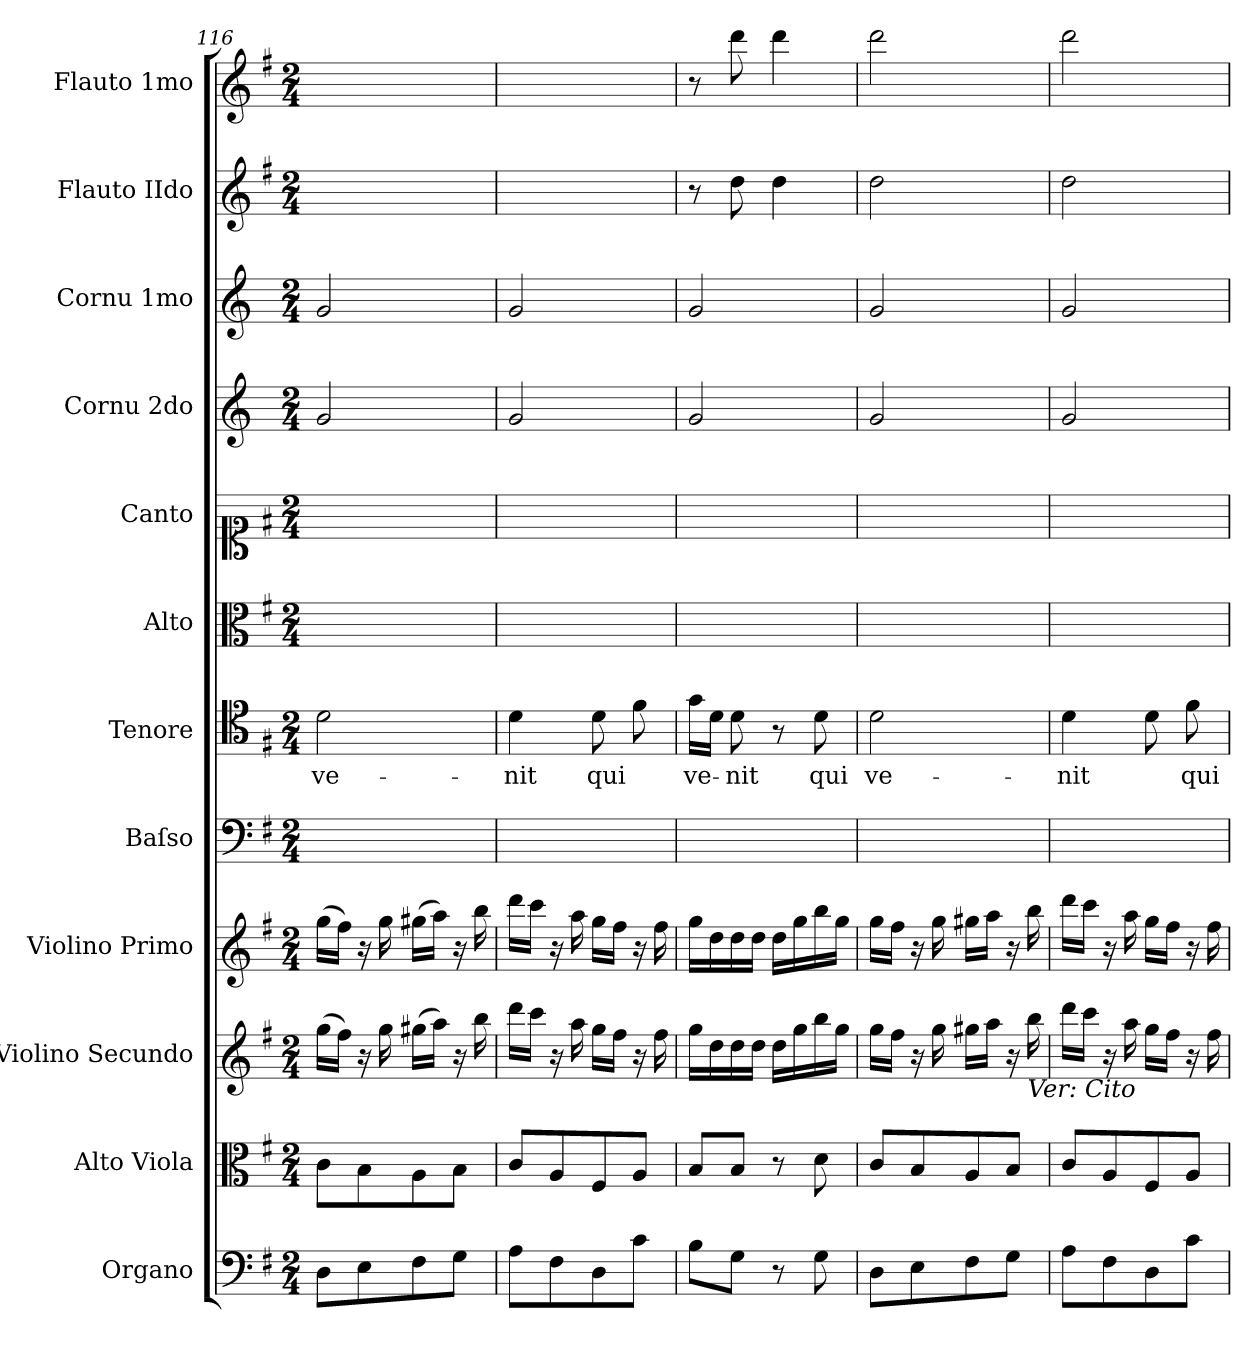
**kern	**kern	**kern	**kern	**kern	**kern	**text	**kern	**kern	**kern	**kern	**kern	**kern
*part12	*part11	*part10	*part9	*part8	*part7	*part7	*part6	*part5	*part4	*part3	*part2	*part1
*staff12	*staff11	*staff10	*staff9	*staff8	*staff7	*staff7	*staff6	*staff5	*staff4	*staff3	*staff2	*staff1
*I"Organo	*I"Alto Viola	*I"Violino Secundo	*I"Violino Primo	*I"Baſso	*I"Tenore	*	*I"Alto	*I"Canto	*I"Cornu 2do	*I"Cornu 1mo	*I"Flauto IIdo	*I"Flauto 1mo
*I'org	*I'vla	*I'vl 2	*I'vl 1	*I'B	*I'T	*	*I'A	*I'S	*I'cor 2	*I'cor 1	*I'fl 2	*I'fl 1
*clefF4	*clefC3	*clefG2	*clefG2	*clefF4	*clefC4	*	*clefC3	*clefC1	*clefG2	*clefG2	*clefG2	*clefG2
*	*	*	*	*	*	*	*	*	*ITrd3c5	*ITrd3c5	*	*
*k[f#]	*k[f#]	*k[f#]	*k[f#]	*k[f#]	*k[f#]	*	*k[f#]	*k[f#]	*k[f#]	*k[f#]	*k[f#]	*k[f#]
*G:	*G:	*G:	*G:	*G:	*G:	*	*G:	*G:	*G:	*G:	*G:	*G:
*M2/4	*M2/4	*M2/4	*M2/4	*M2/4	*M2/4	*	*M2/4	*M2/4	*M2/4	*M2/4	*M2/4	*M2/4
=116	=116	=116	=116	=116	=116	=116	=116	=116	=116	=116	=116	=116
8D\L	8c\L	(16gg\LL	(16gg\LL	2ryy	2d\	ve-	2ryy	2ryy	2d/	2d/	2ryy	2ryy
.	.	16ff#\JJ)	16ff#\JJ)	.	.	.	.	.	.	.	.	.
8E\	8B\	16r	16r	.	.	.	.	.	.	.	.	.
.	.	16gg\	16gg\	.	.	.	.	.	.	.	.	.
8F#\	8A\	(16gg#X\LL	(16gg#X\LL	.	.	.	.	.	.	.	.	.
.	.	16aa\JJ)	16aa\JJ)	.	.	.	.	.	.	.	.	.
8G\J	8B\J	16r	16r	.	.	.	.	.	.	.	.	.
.	.	16bb\	16bb\	.	.	.	.	.	.	.	.	.
=117	=117	=117	=117	=117	=117	=117	=117	=117	=117	=117	=117	=117
8A\L	8c/L	16ddd\LL	16ddd\LL	2ryy	4d\	-nit	2ryy	2ryy	2d/	2d/	2ryy	2ryy
.	.	16ccc\JJ	16ccc\JJ	.	.	.	.	.	.	.	.	.
8F#\	8A/	16r	16r	.	.	.	.	.	.	.	.	.
.	.	16aa\	16aa\	.	.	.	.	.	.	.	.	.
8D\	8F#/	16gg\LL	16gg\LL	.	8d\	qui	.	.	.	.	.	.
.	.	16ff#\JJ	16ff#\JJ	.	.	.	.	.	.	.	.	.
8c\J	8A/J	16r	16r	.	8f#\	.	.	.	.	.	.	.
.	.	16ff#\	16ff#\	.	.	.	.	.	.	.	.	.
=118	=118	=118	=118	=118	=118	=118	=118	=118	=118	=118	=118	=118
8B\L	8B/L	16gg\LL	16gg\LL	2ryy	16g\LL	ve-	2ryy	2ryy	2d/	2d/	8r	8r
.	.	16dd\	16dd\	.	16d\JJ	.	.	.	.	.	.	.
8G\J	8B/J	16dd\	16dd\	.	8d\	-nit	.	.	.	.	8dd\	8ddd\
.	.	16dd\JJ	16dd\JJ	.	.	.	.	.	.	.	.	.
8r	8r	16dd\LL	16dd\LL	.	8r	.	.	.	.	.	4dd\	4ddd\
.	.	16gg\	16gg\	.	.	.	.	.	.	.	.	.
8G\	8d\	16bb\	16bb\	.	8d\	qui	.	.	.	.	.	.
.	.	16gg\JJ	16gg\JJ	.	.	.	.	.	.	.	.	.
=119	=119	=119	=119	=119	=119	=119	=119	=119	=119	=119	=119	=119
8D\L	8c/L	16gg\LL	16gg\LL	2ryy	2d\	ve-	2ryy	2ryy	2d/	2d/	2dd\	2ddd\
.	.	16ff#\JJ	16ff#\JJ	.	.	.	.	.	.	.	.	.
8E\	8B/	16r	16r	.	.	.	.	.	.	.	.	.
.	.	16gg\	16gg\	.	.	.	.	.	.	.	.	.
8F#\	8A/	16gg#X\LL	16gg#X\LL	.	.	.	.	.	.	.	.	.
.	.	16aa\JJ	16aa\JJ	.	.	.	.	.	.	.	.	.
8G\J	8B/J	16r	16r	.	.	.	.	.	.	.	.	.
!	!	!LO:TX:b:i:t=Ver&colon; Cito	!	!	!	!	!	!	!	!	!	!
.	.	16bb\	16bb\	.	.	.	.	.	.	.	.	.
=120	=120	=120	=120	=120	=120	=120	=120	=120	=120	=120	=120	=120
8A\L	8c/L	16ddd\LL	16ddd\LL	2ryy	4d\	-nit	2ryy	2ryy	2d/	2d/	2dd\	2ddd\
.	.	16ccc\JJ	16ccc\JJ	.	.	.	.	.	.	.	.	.
8F#\	8A/	16r	16r	.	.	.	.	.	.	.	.	.
.	.	16aa\	16aa\	.	.	.	.	.	.	.	.	.
8D\	8F#/	16gg\LL	16gg\LL	.	8d\	.	.	.	.	.	.	.
.	.	16ff#\JJ	16ff#\JJ	.	.	.	.	.	.	.	.	.
8c\J	8A/J	16r	16r	.	8f#\	qui	.	.	.	.	.	.
.	.	16ff#\	16ff#\	.	.	.	.	.	.	.	.	.
=	=	=	=	=	=	=	=	=	=	=	=	=
*-	*-	*-	*-	*-	*-	*-	*-	*-	*-	*-	*-	*-
